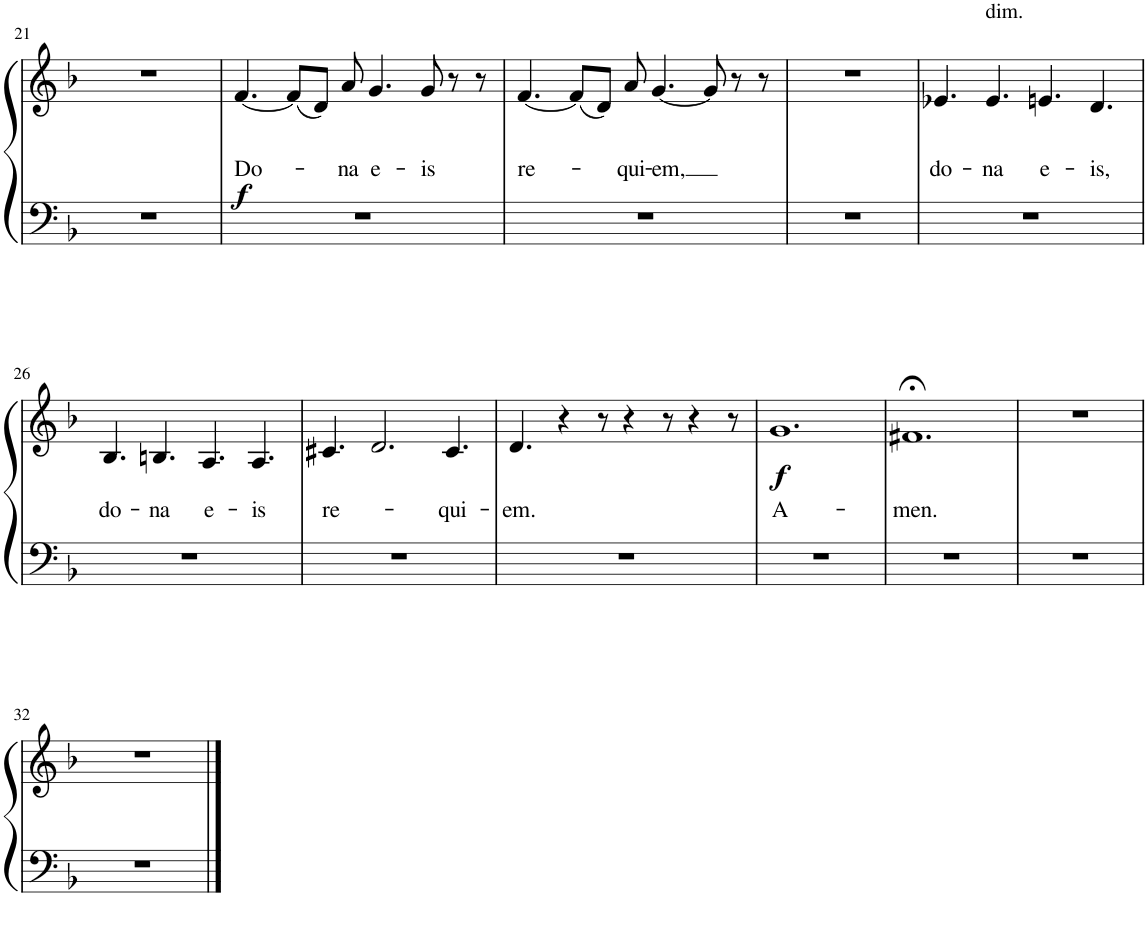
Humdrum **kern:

**kern	**kern	**text	**dynam
*part1	*part1	*part1	*part1
*staff2	*staff1	*staff1	*staff1/2
*I"Piano	*	*	*
*I'Pno.	*	*	*
!!LO:PB:g=z
*clefF4	*clefG2	*	*
*k[b-]	*k[b-]	*	*
*M12/8	*M12/8	*	*
=21	=21	=21	=21
1.r	1.r	.	.
=22	=22	=22	=22
!	!	!LO:LY:b	!LO:DY:b
1.r	[4.f/	Do-	f
.	(8f/L]	.	.
.	8d/J)	.	.
!	!	!LO:LY:b	!
.	8a/	-na	.
!	!	!LO:LY:b	!
.	4.g/	e-	.
!	!	!LO:LY:b	!
.	8g/	-is	.
.	8r	.	.
.	8r	.	.
=23	=23	=23	=23
!	!	!LO:LY:b	!
1.r	[4.f/	re-	.
.	(8f/L]	.	.
.	8d/J)	.	.
!	!	!LO:LY:b	!
.	8a/	-qui-	.
!	!	!LO:LY:b	!
.	[4.g/	-em,	.
.	8g/]	.	.
.	8r	.	.
.	8r	.	.
=24	=24	=24	=24
1.r	1.r	.	.
=25	=25	=25	=25
!	!	!LO:LY:b	!
1.r	4.e-X/	do-	.
!	!LO:TX:a:t=dim.	!	!
!	!	!LO:LY:b	!
.	4.e-/	-na	.
!	!	!LO:LY:b	!
.	4.en/	e-	.
!	!	!LO:LY:b	!
.	4.d/	-is,	.
!!LO:LB:g=z
=26	=26	=26	=26
!	!	!LO:LY:b	!
1.r	4.B-/	do-	.
!	!	!LO:LY:b	!
.	4.Bn/	-na	.
!	!	!LO:LY:b	!
.	4.A/	e-	.
!	!	!LO:LY:b	!
.	4.A/	-is	.
=27	=27	=27	=27
!	!	!LO:LY:b	!
1.r	4.c#X/	re-	.
.	2.d/	.	.
!	!	!LO:LY:b	!
.	4.c#/	-qui-	.
=28	=28	=28	=28
!	!	!LO:LY:b	!
1.r	4.d/	-em.	.
.	4r	.	.
.	8r	.	.
.	4r	.	.
.	8r	.	.
.	4r	.	.
.	8r	.	.
=29	=29	=29	=29
!	!	!LO:LY:b	!LO:DY:b
1.r	1.g	A-	f
=30	=30	=30	=30
!	!	!LO:LY:b	!
1.r	1.f#X;<	-men.	.
=31	=31	=31	=31
1.r	1.r	.	.
!!LO:LB:g=z
=32	=32	=32	=32
1.r	1.r	.	.
==	==	==	==
*-	*-	*-	*-
